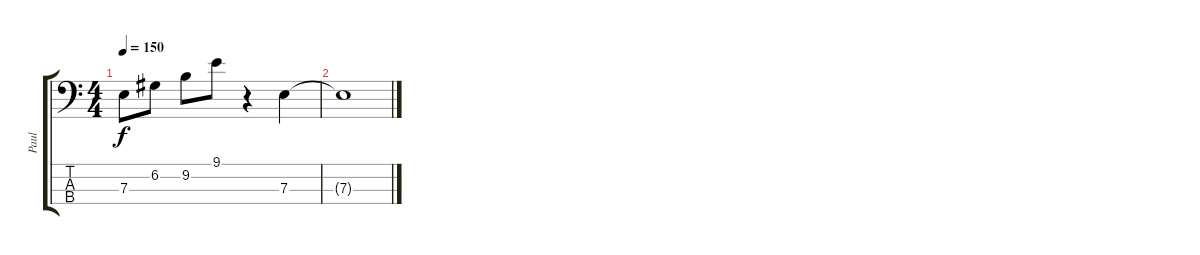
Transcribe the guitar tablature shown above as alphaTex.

\track ("Paul" "Paul") {instrument electricbassfinger}
\staff {score tabs}
\tuning (G2 D2 A1 E1) {hide}
\ts (4 4)
\tempo 150
\clef f4
\ks c
7.3.8{dy f} 6.2.8 9.2.8 9.1.8 r.4 7.3.4 |
7.3{t}.1
